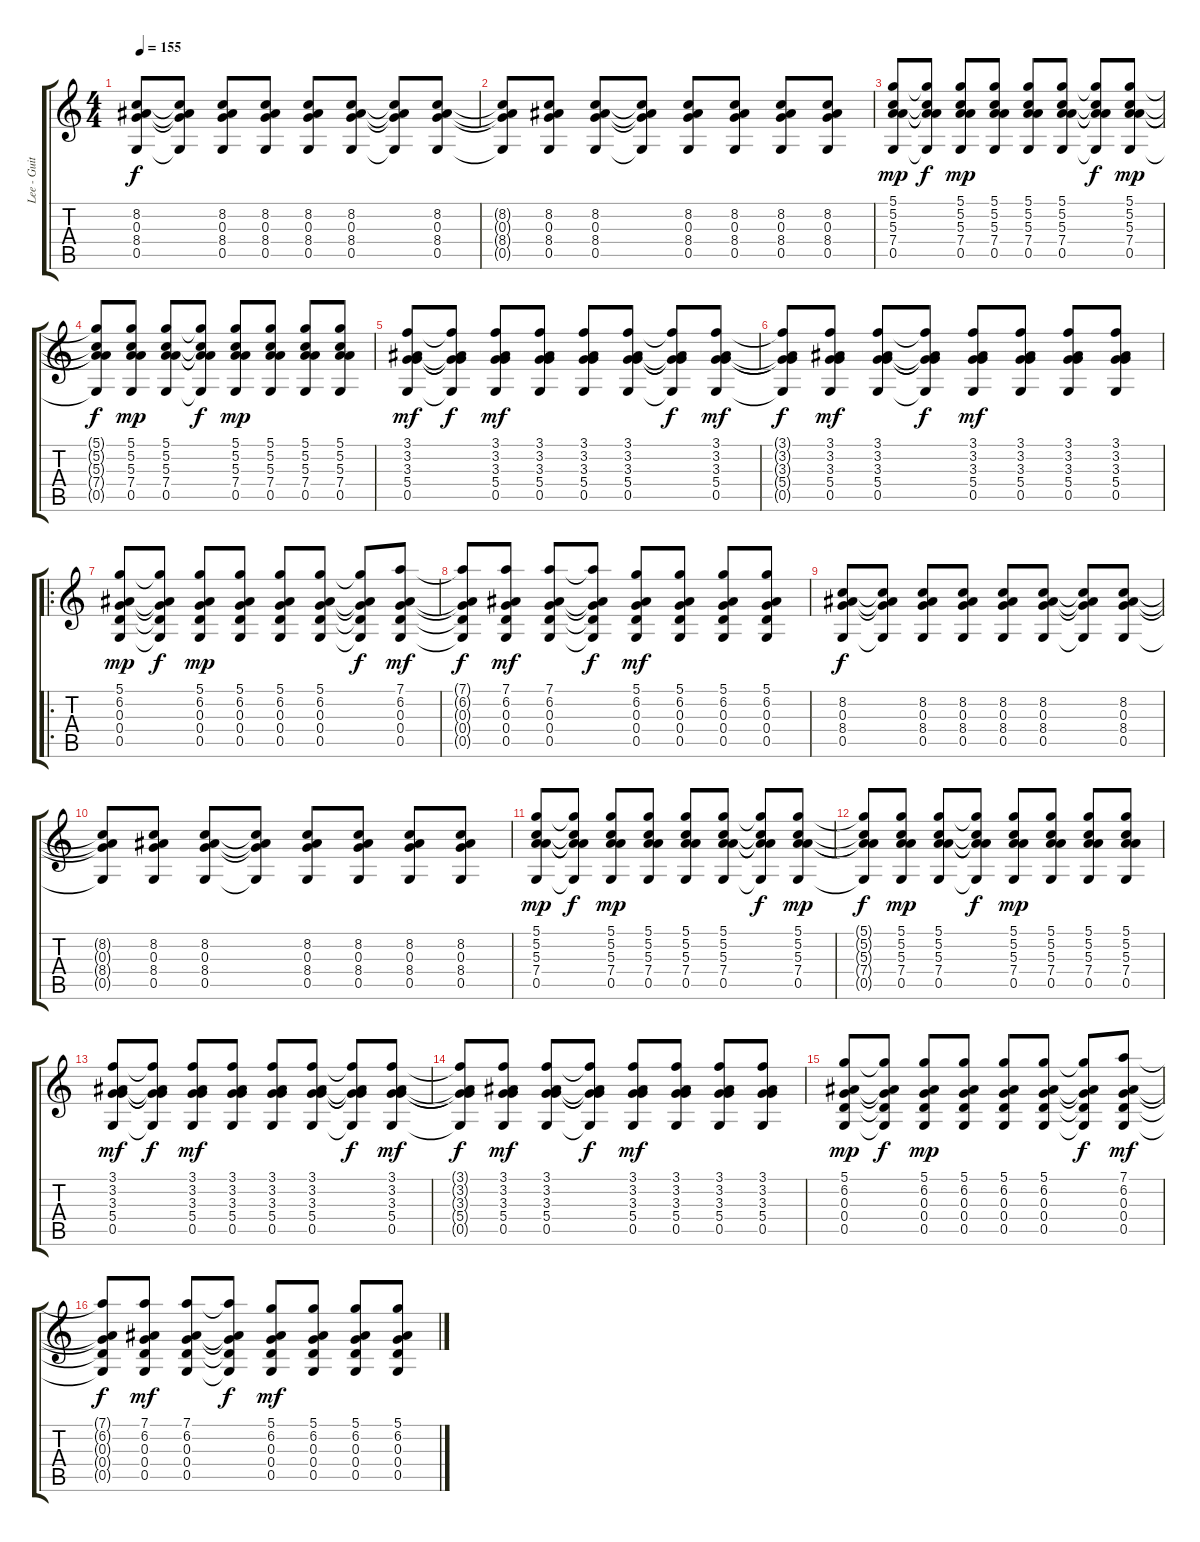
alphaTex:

\track ("Lee - Guitar" "Lee - Guit") {instrument distortionguitar}
\staff {score tabs}
\tuning (D4 E3 G3 D3 G2 E2) {hide}
\ts (4 4)
\tempo 155
\clef g2
\ks c
(8.2 0.3 8.4 0.5).8{dy f} (8.2{t} 0.3{t} 8.4{t} 0.5{t}).8 (8.2 0.3 8.4 0.5).8 (8.2 0.3 8.4 0.5).8 (8.2 0.3 8.4 0.5).8 (8.2 0.3 8.4 0.5).8 (8.2{t} 0.3{t} 8.4{t} 0.5{t}).8 (8.2 0.3 8.4 0.5).8 |
(8.2{t} 0.3{t} 8.4{t} 0.5{t}).8 (8.2 0.3 8.4 0.5).8 (8.2 0.3 8.4 0.5).8 (8.2{t} 0.3{t} 8.4{t} 0.5{t}).8 (8.2 0.3 8.4 0.5).8 (8.2 0.3 8.4 0.5).8 (8.2 0.3 8.4 0.5).8 (8.2 0.3 8.4 0.5).8 |
(5.1 5.2 5.3 7.4 0.5).8{dy mp} (5.1{t} 5.2{t} 5.3{t} 7.4{t} 0.5{t}).8{dy f} (5.1 5.2 5.3 7.4 0.5).8{dy mp} (5.1 5.2 5.3 7.4 0.5).8 (5.1 5.2 5.3 7.4 0.5).8 (5.1 5.2 5.3 7.4 0.5).8 (5.1{t} 5.2{t} 5.3{t} 7.4{t} 0.5{t}).8{dy f} (5.1 5.2 5.3 7.4 0.5).8{dy mp} |
(5.1{t} 5.2{t} 5.3{t} 7.4{t} 0.5{t}).8{dy f} (5.1 5.2 5.3 7.4 0.5).8{dy mp} (5.1 5.2 5.3 7.4 0.5).8 (5.1{t} 5.2{t} 5.3{t} 7.4{t} 0.5{t}).8{dy f} (5.1 5.2 5.3 7.4 0.5).8{dy mp} (5.1 5.2 5.3 7.4 0.5).8 (5.1 5.2 5.3 7.4 0.5).8 (5.1 5.2 5.3 7.4 0.5).8 |
(3.1 3.2 3.3 5.4 0.5).8{dy mf} (3.1{t} 3.2{t} 3.3{t} 5.4{t} 0.5{t}).8{dy f} (3.1 3.2 3.3 5.4 0.5).8{dy mf} (3.1 3.2 3.3 5.4 0.5).8 (3.1 3.2 3.3 5.4 0.5).8 (3.1 3.2 3.3 5.4 0.5).8 (3.1{t} 3.2{t} 3.3{t} 5.4{t} 0.5{t}).8{dy f} (3.1 3.2 3.3 5.4 0.5).8{dy mf} |
(3.1{t} 3.2{t} 3.3{t} 5.4{t} 0.5{t}).8{dy f} (3.1 3.2 3.3 5.4 0.5).8{dy mf} (3.1 3.2 3.3 5.4 0.5).8 (3.1{t} 3.2{t} 3.3{t} 5.4{t} 0.5{t}).8{dy f} (3.1 3.2 3.3 5.4 0.5).8{dy mf} (3.1 3.2 3.3 5.4 0.5).8 (3.1 3.2 3.3 5.4 0.5).8 (3.1 3.2 3.3 5.4 0.5).8 |
\ro
(5.1 6.2 0.3 0.4 0.5).8{dy mp} (5.1{t} 6.2{t} 0.3{t} 0.4{t} 0.5{t}).8{dy f} (5.1 6.2 0.3 0.4 0.5).8{dy mp} (5.1 6.2 0.3 0.4 0.5).8 (5.1 6.2 0.3 0.4 0.5).8 (5.1 6.2 0.3 0.4 0.5).8 (5.1{t} 6.2{t} 0.3{t} 0.4{t} 0.5{t}).8{dy f} (7.1 6.2 0.3 0.4 0.5).8{dy mf} |
(7.1{t} 6.2{t} 0.3{t} 0.4{t} 0.5{t}).8{dy f} (7.1 6.2 0.3 0.4 0.5).8{dy mf} (7.1 6.2 0.3 0.4 0.5).8 (7.1{t} 6.2{t} 0.3{t} 0.4{t} 0.5{t}).8{dy f} (5.1 6.2 0.3 0.4 0.5).8{dy mf} (5.1 6.2 0.3 0.4 0.5).8 (5.1 6.2 0.3 0.4 0.5).8 (5.1 6.2 0.3 0.4 0.5).8 |
(8.2 0.3 8.4 0.5).8{dy f} (8.2{t} 0.3{t} 8.4{t} 0.5{t}).8 (8.2 0.3 8.4 0.5).8 (8.2 0.3 8.4 0.5).8 (8.2 0.3 8.4 0.5).8 (8.2 0.3 8.4 0.5).8 (8.2{t} 0.3{t} 8.4{t} 0.5{t}).8 (8.2 0.3 8.4 0.5).8 |
(8.2{t} 0.3{t} 8.4{t} 0.5{t}).8 (8.2 0.3 8.4 0.5).8 (8.2 0.3 8.4 0.5).8 (8.2{t} 0.3{t} 8.4{t} 0.5{t}).8 (8.2 0.3 8.4 0.5).8 (8.2 0.3 8.4 0.5).8 (8.2 0.3 8.4 0.5).8 (8.2 0.3 8.4 0.5).8 |
(5.1 5.2 5.3 7.4 0.5).8{dy mp} (5.1{t} 5.2{t} 5.3{t} 7.4{t} 0.5{t}).8{dy f} (5.1 5.2 5.3 7.4 0.5).8{dy mp} (5.1 5.2 5.3 7.4 0.5).8 (5.1 5.2 5.3 7.4 0.5).8 (5.1 5.2 5.3 7.4 0.5).8 (5.1{t} 5.2{t} 5.3{t} 7.4{t} 0.5{t}).8{dy f} (5.1 5.2 5.3 7.4 0.5).8{dy mp} |
(5.1{t} 5.2{t} 5.3{t} 7.4{t} 0.5{t}).8{dy f} (5.1 5.2 5.3 7.4 0.5).8{dy mp} (5.1 5.2 5.3 7.4 0.5).8 (5.1{t} 5.2{t} 5.3{t} 7.4{t} 0.5{t}).8{dy f} (5.1 5.2 5.3 7.4 0.5).8{dy mp} (5.1 5.2 5.3 7.4 0.5).8 (5.1 5.2 5.3 7.4 0.5).8 (5.1 5.2 5.3 7.4 0.5).8 |
(3.1 3.2 3.3 5.4 0.5).8{dy mf} (3.1{t} 3.2{t} 3.3{t} 5.4{t} 0.5{t}).8{dy f} (3.1 3.2 3.3 5.4 0.5).8{dy mf} (3.1 3.2 3.3 5.4 0.5).8 (3.1 3.2 3.3 5.4 0.5).8 (3.1 3.2 3.3 5.4 0.5).8 (3.1{t} 3.2{t} 3.3{t} 5.4{t} 0.5{t}).8{dy f} (3.1 3.2 3.3 5.4 0.5).8{dy mf} |
(3.1{t} 3.2{t} 3.3{t} 5.4{t} 0.5{t}).8{dy f} (3.1 3.2 3.3 5.4 0.5).8{dy mf} (3.1 3.2 3.3 5.4 0.5).8 (3.1{t} 3.2{t} 3.3{t} 5.4{t} 0.5{t}).8{dy f} (3.1 3.2 3.3 5.4 0.5).8{dy mf} (3.1 3.2 3.3 5.4 0.5).8 (3.1 3.2 3.3 5.4 0.5).8 (3.1 3.2 3.3 5.4 0.5).8 |
(5.1 6.2 0.3 0.4 0.5).8{dy mp} (5.1{t} 6.2{t} 0.3{t} 0.4{t} 0.5{t}).8{dy f} (5.1 6.2 0.3 0.4 0.5).8{dy mp} (5.1 6.2 0.3 0.4 0.5).8 (5.1 6.2 0.3 0.4 0.5).8 (5.1 6.2 0.3 0.4 0.5).8 (5.1{t} 6.2{t} 0.3{t} 0.4{t} 0.5{t}).8{dy f} (7.1 6.2 0.3 0.4 0.5).8{dy mf} |
(7.1{t} 6.2{t} 0.3{t} 0.4{t} 0.5{t}).8{dy f} (7.1 6.2 0.3 0.4 0.5).8{dy mf} (7.1 6.2 0.3 0.4 0.5).8 (7.1{t} 6.2{t} 0.3{t} 0.4{t} 0.5{t}).8{dy f} (5.1 6.2 0.3 0.4 0.5).8{dy mf} (5.1 6.2 0.3 0.4 0.5).8 (5.1 6.2 0.3 0.4 0.5).8 (5.1 6.2 0.3 0.4 0.5).8
